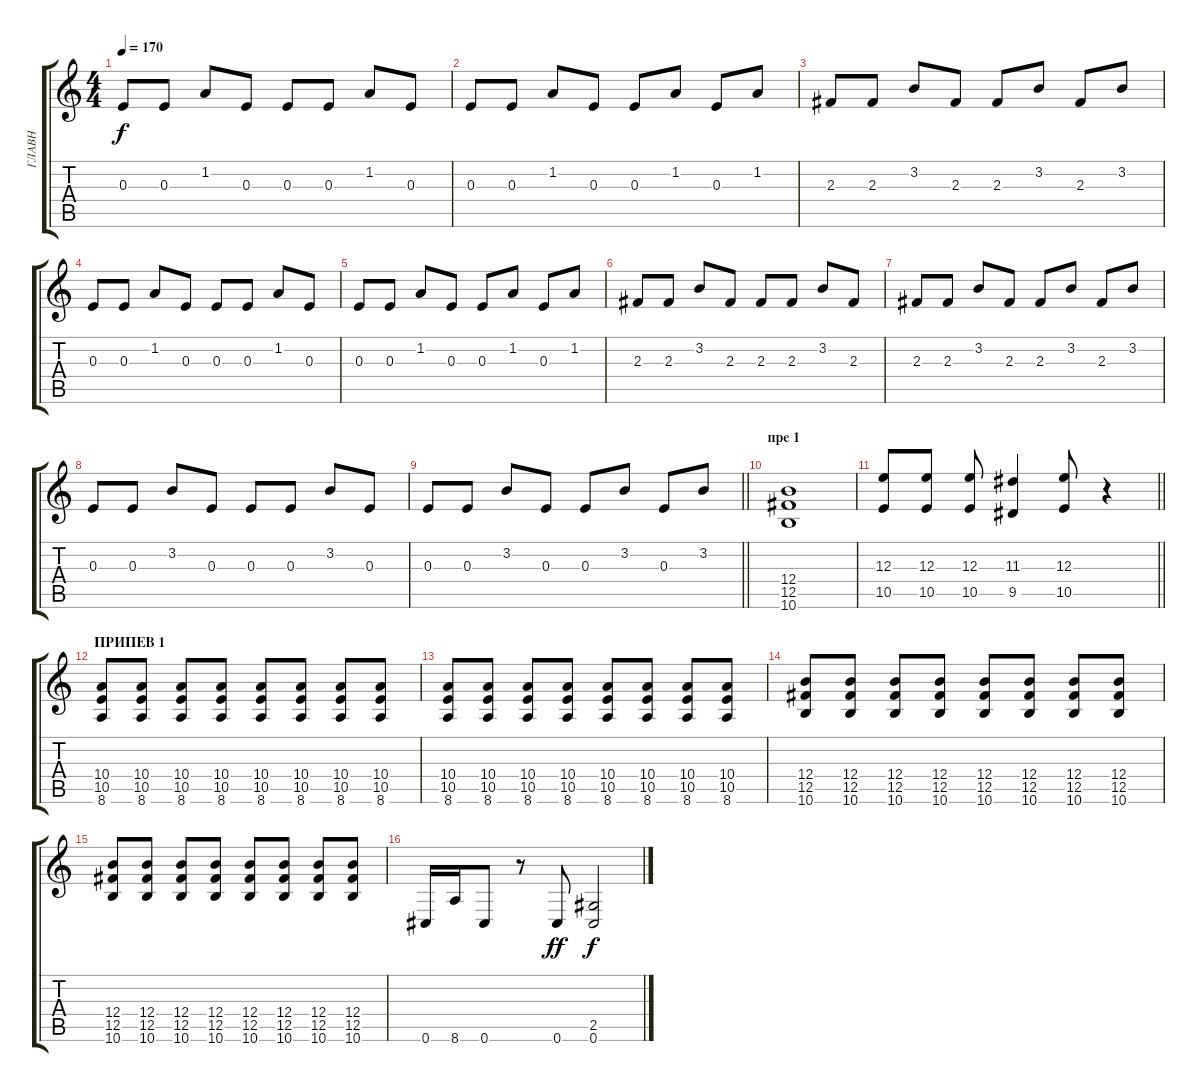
\track ("ГЛАВН" "ГЛАВН") {instrument overdrivenguitar}
\staff {score tabs}
\tuning (Db4 Ab3 E3 B2 Gb2 Db2) {hide}
\ts (4 4)
\tempo 170
\clef g2
\ks c
0.3.8{dy f} 0.3.8 1.2.8 0.3.8 0.3.8 0.3.8 1.2.8 0.3.8 |
0.3.8 0.3.8 1.2.8 0.3.8 0.3.8 1.2.8 0.3.8 1.2.8 |
2.3.8 2.3.8 3.2.8 2.3.8 2.3.8 3.2.8 2.3.8 3.2.8 |
0.3.8 0.3.8 1.2.8 0.3.8 0.3.8 0.3.8 1.2.8 0.3.8 |
0.3.8 0.3.8 1.2.8 0.3.8 0.3.8 1.2.8 0.3.8 1.2.8 |
2.3.8 2.3.8 3.2.8 2.3.8 2.3.8 2.3.8 3.2.8 2.3.8 |
2.3.8 2.3.8 3.2.8 2.3.8 2.3.8 3.2.8 2.3.8 3.2.8 |
0.3.8 0.3.8 3.2.8 0.3.8 0.3.8 0.3.8 3.2.8 0.3.8 |
\barLineRight lightlight
0.3.8 0.3.8 3.2.8 0.3.8 0.3.8 3.2.8 0.3.8 3.2.8 |
\section ("" "пре 1")
(12.4 12.5 10.6).1 |
\barLineRight lightlight
(12.3 10.5).8 (12.3 10.5).8 (12.3 10.5).8 (11.3 9.5).4 (12.3 10.5).8 r.4 |
\section ("" "ПРИПЕВ 1")
(10.4 10.5 8.6).8 (10.4 10.5 8.6).8 (10.4 10.5 8.6).8 (10.4 10.5 8.6).8 (10.4 10.5 8.6).8 (10.4 10.5 8.6).8 (10.4 10.5 8.6).8 (10.4 10.5 8.6).8 |
(10.4 10.5 8.6).8 (10.4 10.5 8.6).8 (10.4 10.5 8.6).8 (10.4 10.5 8.6).8 (10.4 10.5 8.6).8 (10.4 10.5 8.6).8 (10.4 10.5 8.6).8 (10.4 10.5 8.6).8 |
(12.4 12.5 10.6).8 (12.4 12.5 10.6).8 (12.4 12.5 10.6).8 (12.4 12.5 10.6).8 (12.4 12.5 10.6).8 (12.4 12.5 10.6).8 (12.4 12.5 10.6).8 (12.4 12.5 10.6).8 |
(12.4 12.5 10.6).8 (12.4 12.5 10.6).8 (12.4 12.5 10.6).8 (12.4 12.5 10.6).8 (12.4 12.5 10.6).8 (12.4 12.5 10.6).8 (12.4 12.5 10.6).8 (12.4 12.5 10.6).8 |
0.6.16 8.6.16 0.6.8 r.8 0.6.8{dy ff} (2.5 0.6).2{dy f}
